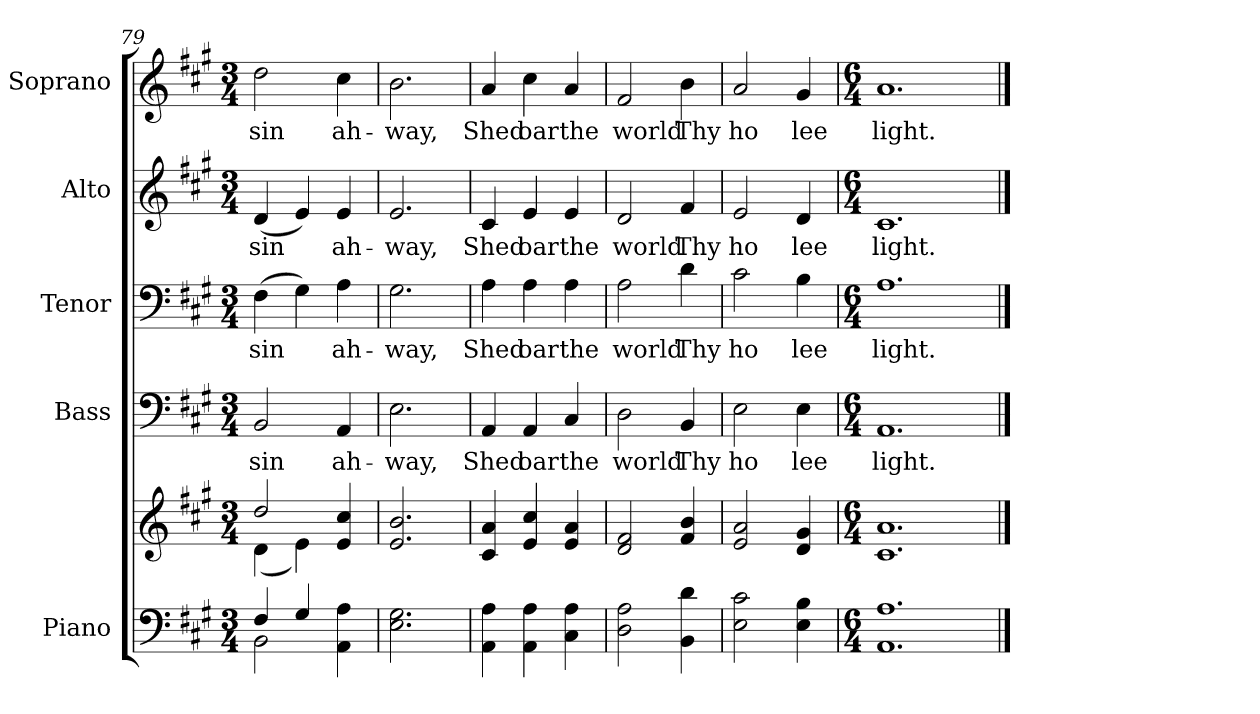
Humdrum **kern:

**kern	**kern	**kern	**text	**kern	**text	**kern	**text	**kern	**text
*part5	*part5	*part4	*part4	*part3	*part3	*part2	*part2	*part1	*part1
*staff6	*staff5	*staff4	*staff4	*staff3	*staff3	*staff2	*staff2	*staff1	*staff1
*I"Piano	*	*I"Bass	*	*I"Tenor	*	*I"Alto	*	*I"Soprano	*
*I'Pno.	*	*I'B.	*	*I'T.	*	*I'A.	*	*I'S.	*
*clefF4	*clefG2	*clefF4	*	*clefF4	*	*clefG2	*	*clefG2	*
*k[f#c#g#]	*k[f#c#g#]	*k[f#c#g#]	*	*k[f#c#g#]	*	*k[f#c#g#]	*	*k[f#c#g#]	*
*A:	*A:	*A:	*	*A:	*	*A:	*	*A:	*
*M3/4	*M3/4	*M3/4	*	*M3/4	*	*M3/4	*	*M3/4	*
=79	=79	=79	=79	=79	=79	=79	=79	=79	=79
*^	*^	*	*	*	*	*	*	*	*
!	!	!	!	!	!LO:LY:b:color=#000000	!	!	!	!	!	!
!	!	!	!	!	!	!	!LO:LY:b:color=#000000	!	!	!	!
!	!	!	!	!	!	!	!	!	!LO:LY:b:color=#000000	!	!
!	!	!	!	!	!	!	!	!	!	!	!LO:LY:b:color=#000000
4F#i/	2BBi\	2ddi/	(4di\	2BBi/	sin	(4F#i\	sin	(4di/	sin	2ddi\	sin
4G#i/	.	.	4ei\)	.	.	4G#i\)	.	4ei/)	.	.	.
!	!	!	!	!	!LO:LY:b:color=#000000	!	!	!	!	!	!
!	!	!	!	!	!	!	!LO:LY:b:color=#000000	!	!	!	!
!	!	!	!	!	!	!	!	!	!LO:LY:b:color=#000000	!	!
!	!	!	!	!	!	!	!	!	!	!	!LO:LY:b:color=#000000
4AAi\ 4Ai	4ryy	4ei/ 4cc#i	4ryy	4AAi/	ah-	4Ai\	ah-	4ei/	ah-	4cc#i\	ah-
*v	*v	*	*	*	*	*	*	*	*	*	*
*	*v	*v	*	*	*	*	*	*	*	*
!!LO:PB:g=z
=80	=80	=80	=80	=80	=80	=80	=80	=80	=80
*^	*^	*	*	*	*	*	*	*	*
!	!	!	!	!	!LO:LY:b:color=#000000	!	!	!	!	!	!
*v	*v	*	*	*	*	*	*	*	*	*	*
*	*v	*v	*	*	*	*	*	*	*	*
*^	*^	*	*	*	*	*	*	*	*
!	!	!	!	!	!	!	!LO:LY:b:color=#000000	!	!	!	!
*v	*v	*	*	*	*	*	*	*	*	*	*
*	*v	*v	*	*	*	*	*	*	*	*
*^	*^	*	*	*	*	*	*	*	*
!	!	!	!	!	!	!	!	!	!LO:LY:b:color=#000000	!	!
*v	*v	*	*	*	*	*	*	*	*	*	*
*	*v	*v	*	*	*	*	*	*	*	*
*^	*^	*	*	*	*	*	*	*	*
!	!	!	!	!	!	!	!	!	!	!	!LO:LY:b:color=#000000
*v	*v	*	*	*	*	*	*	*	*	*	*
*	*v	*v	*	*	*	*	*	*	*	*
2.Ei\ 2.G#i	2.ei/ 2.bi	2.Ei\	-way,	2.G#i\	-way,	2.ei/	-way,	2.bi\	-way,
=81	=81	=81	=81	=81	=81	=81	=81	=81	=81
!	!	!	!LO:LY:b:color=#000000	!	!	!	!	!	!
!	!	!	!	!	!LO:LY:b:color=#000000	!	!	!	!
!	!	!	!	!	!	!	!LO:LY:b:color=#000000	!	!
!	!	!	!	!	!	!	!	!	!LO:LY:b:color=#000000
4AAi\ 4Ai	4c#i/ 4ai	4AAi/	Shed	4Ai\	Shed	4c#i/	Shed	4ai/	Shed
!	!	!	!LO:LY:b:color=#000000	!	!	!	!	!	!
!	!	!	!	!	!LO:LY:b:color=#000000	!	!	!	!
!	!	!	!	!	!	!	!LO:LY:b:color=#000000	!	!
!	!	!	!	!	!	!	!	!	!LO:LY:b:color=#000000
4AAi\ 4Ai	4ei/ 4cc#i	4AAi/	oar	4Ai\	oar	4ei/	oar	4cc#i\	oar
!	!	!	!LO:LY:b:color=#000000	!	!	!	!	!	!
!	!	!	!	!	!LO:LY:b:color=#000000	!	!	!	!
!	!	!	!	!	!	!	!LO:LY:b:color=#000000	!	!
!	!	!	!	!	!	!	!	!	!LO:LY:b:color=#000000
4C#i\ 4Ai	4ei/ 4ai	4C#i/	the	4Ai\	the	4ei/	the	4ai/	the
=82	=82	=82	=82	=82	=82	=82	=82	=82	=82
!	!	!	!LO:LY:b:color=#000000	!	!	!	!	!	!
!	!	!	!	!	!LO:LY:b:color=#000000	!	!	!	!
!	!	!	!	!	!	!	!LO:LY:b:color=#000000	!	!
!	!	!	!	!	!	!	!	!	!LO:LY:b:color=#000000
2Di\ 2Ai	2di/ 2f#i	2Di\	world	2Ai\	world	2di/	world	2f#i/	world
!	!	!	!LO:LY:b:color=#000000	!	!	!	!	!	!
!	!	!	!	!	!LO:LY:b:color=#000000	!	!	!	!
!	!	!	!	!	!	!	!LO:LY:b:color=#000000	!	!
!	!	!	!	!	!	!	!	!	!LO:LY:b:color=#000000
4BBi\ 4di	4f#i/ 4bi	4BBi/	Thy	4di\	Thy	4f#i/	Thy	4bi\	Thy
!!LO:PB:g=z
=83	=83	=83	=83	=83	=83	=83	=83	=83	=83
!	!	!	!LO:LY:b:color=#000000	!	!	!	!	!	!
!	!	!	!	!	!LO:LY:b:color=#000000	!	!	!	!
!	!	!	!	!	!	!	!LO:LY:b:color=#000000	!	!
!	!	!	!	!	!	!	!	!	!LO:LY:b:color=#000000
2Ei\ 2c#i	2ei/ 2ai	2Ei\	ho	2c#i\	ho	2ei/	ho	2ai/	ho
!	!	!	!LO:LY:b:color=#000000	!	!	!	!	!	!
!	!	!	!	!	!LO:LY:b:color=#000000	!	!	!	!
!	!	!	!	!	!	!	!LO:LY:b:color=#000000	!	!
!	!	!	!	!	!	!	!	!	!LO:LY:b:color=#000000
4Ei\ 4Bi	4di/ 4g#i	4Ei\	lee	4Bi\	lee	4di/	lee	4g#i/	lee
=84	=84	=84	=84	=84	=84	=84	=84	=84	=84
*M6/4	*M6/4	*M6/4	*	*M6/4	*	*M6/4	*	*M6/4	*
!	!	!	!LO:LY:b:color=#000000	!	!	!	!	!	!
!	!	!	!	!	!LO:LY:b:color=#000000	!	!	!	!
!	!	!	!	!	!	!	!LO:LY:b:color=#000000	!	!
!	!	!	!	!	!	!	!	!	!LO:LY:b:color=#000000
1.AAi 1.Ai	1.c#i 1.ai	1.AAi	light.	1.Ai	light.	1.c#i	light.	1.ai	light.
==	==	==	==	==	==	==	==	==	==
*-	*-	*-	*-	*-	*-	*-	*-	*-	*-
